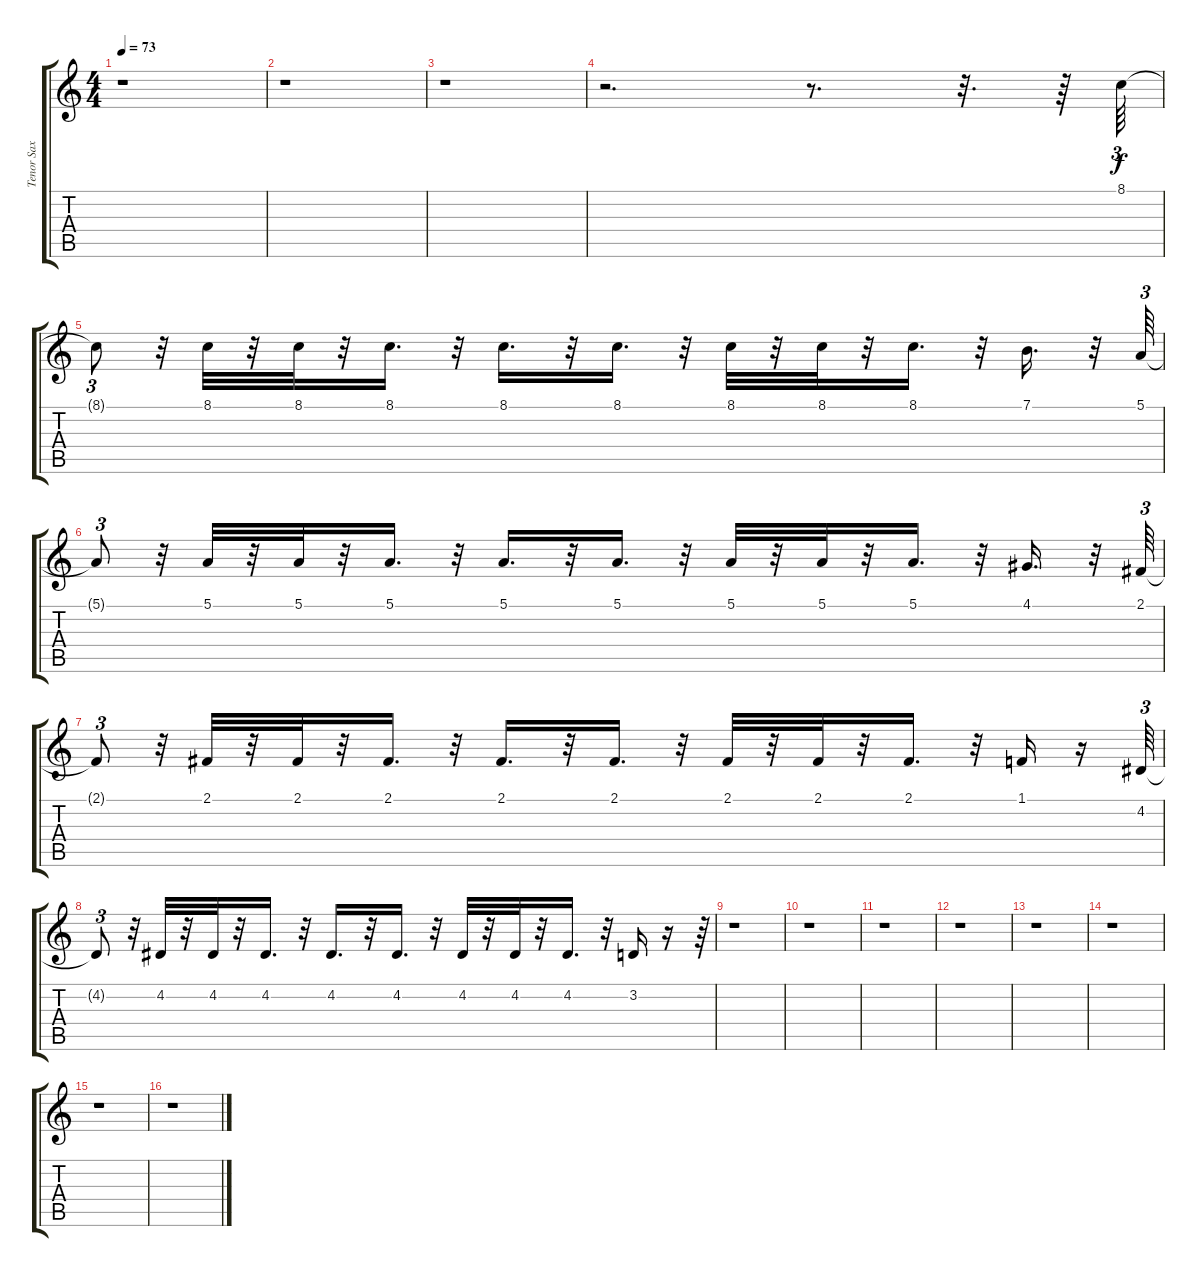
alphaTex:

\track ("Tenor Sax" "Tenor Sax") {instrument trombone}
\staff {score tabs}
\tuning (E4 B3 G3 D3 A2 E2) {hide}
\ts (4 4)
\tempo 73
\clef g2
\ks c
r.1{dy mp} |
r.1 |
r.1 |
r.2{d} r.8{d} r.32{d} r.64 8.1.64{tu (3 2) dy f} |
8.1{t}.8{tu (3 2)} r.32 8.1.32 r.32 8.1.32 r.32 8.1.16{d} r.32 8.1.16{d} r.32 8.1.16{d} r.32 8.1.32 r.32 8.1.32 r.32 8.1.16{d} r.32 7.1.16{d} r.32 5.1.64{tu (3 2)} |
5.1{t}.8{tu (3 2)} r.32 5.1.32 r.32 5.1.32 r.32 5.1.16{d} r.32 5.1.16{d} r.32 5.1.16{d} r.32 5.1.32 r.32 5.1.32 r.32 5.1.16{d} r.32 4.1.16{d} r.32 2.1.64{tu (3 2)} |
2.1{t}.8{tu (3 2)} r.32 2.1.32 r.32 2.1.32 r.32 2.1.16{d} r.32 2.1.16{d} r.32 2.1.16{d} r.32 2.1.32 r.32 2.1.32 r.32 2.1.16{d} r.32 1.1.16 r.16 4.2.64{tu (3 2)} |
4.2{t}.8{tu (3 2)} r.32 4.2.32 r.32 4.2.32 r.32 4.2.16{d} r.32 4.2.16{d} r.32 4.2.16{d} r.32 4.2.32 r.32 4.2.32 r.32 4.2.16{d} r.32 3.2.16 r.16 r.64{tu (3 2)} |
r.1 |
r.1 |
r.1 |
r.1 |
r.1 |
r.1 |
r.1 |
r.1
